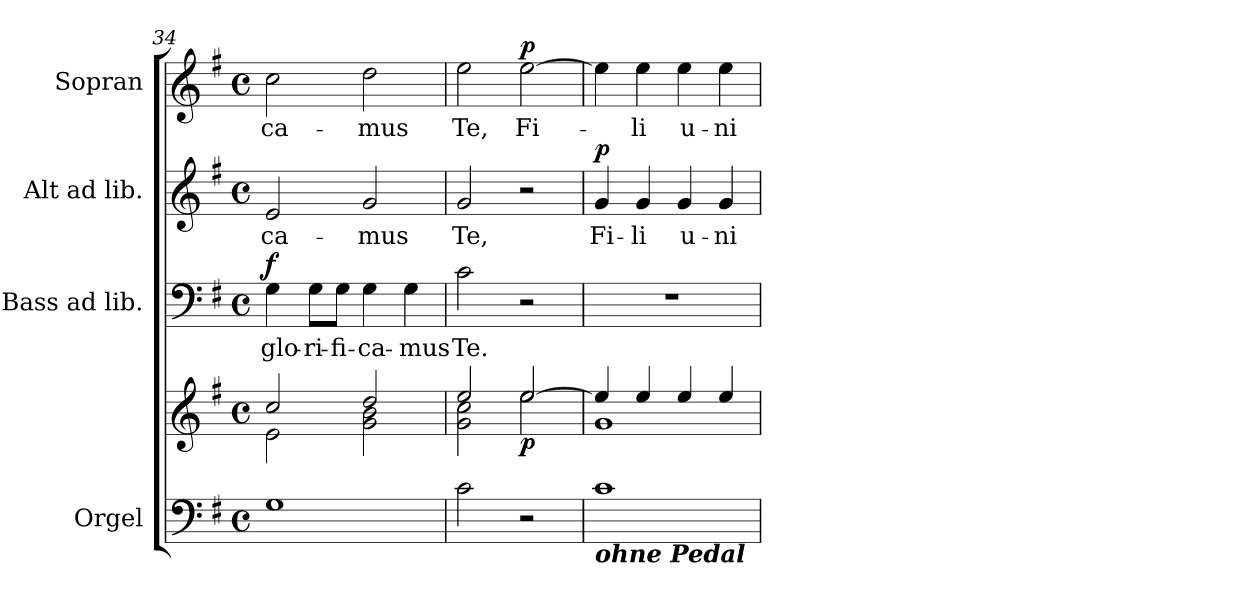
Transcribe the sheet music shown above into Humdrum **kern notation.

**kern	**kern	**dynam	**kern	**text	**dynam	**kern	**text	**dynam	**kern	**text	**dynam
*part4	*part4	*part4	*part3	*part3	*part3	*part2	*part2	*part2	*part1	*part1	*part1
*staff5	*staff4	*staff4/5	*staff3	*staff3	*staff3	*staff2	*staff2	*staff2	*staff1	*staff1	*staff1
*I"Orgel	*	*	*I"Bass ad lib.	*	*	*I"Alt ad lib.	*	*	*I"Sopran	*	*
*I'Org.	*	*	*I'B.	*	*	*I'A.	*	*	*I'S.	*	*
*clefF4	*clefG2	*	*clefF4	*	*	*clefG2	*	*	*clefG2	*	*
*k[f#]	*k[f#]	*	*k[f#]	*	*	*k[f#]	*	*	*k[f#]	*	*
*G:	*G:	*	*G:	*	*	*G:	*	*	*G:	*	*
*M4/4	*M4/4	*	*M4/4	*	*	*M4/4	*	*	*M4/4	*	*
*met(c)	*met(c)	*	*met(c)	*	*	*met(c)	*	*	*met(c)	*	*
=34	=34	=34	=34	=34	=34	=34	=34	=34	=34	=34	=34
*	*^	*	*	*	*	*	*	*	*	*	*
!	!	!	!	!	!LO:LY:b	!LO:DY:a	!	!LO:LY:b	!	!	!LO:LY:b	!
1G	2cc/	2e\	.	4G\	glo-	f	2e/	-ca-	.	2cc\	-ca-	.
!	!	!	!	!	!LO:LY:b	!	!	!	!	!	!	!
.	.	.	.	8G\L	-ri-	.	.	.	.	.	.	.
!	!	!	!	!	!LO:LY:b	!	!	!	!	!	!	!
.	.	.	.	8G\J	-fi-	.	.	.	.	.	.	.
!	!	!	!	!	!LO:LY:b	!	!	!LO:LY:b	!	!	!LO:LY:b	!
.	2dd/	2g\ 2b\	.	4G\	-ca-	.	2g/	-mus	.	2dd\	-mus	.
!	!	!	!	!	!LO:LY:b	!	!	!	!	!	!	!
.	.	.	.	4G\	-mus	.	.	.	.	.	.	.
=35	=35	=35	=35	=35	=35	=35	=35	=35	=35	=35	=35	=35
!	!	!	!	!	!LO:LY:b	!	!	!LO:LY:b	!	!	!LO:LY:b	!
2c\	2ee/	2g\ 2cc\	.	2c\	Te.	.	2g/	Te,	.	2ee\	Te,	.
!	!	!	!LO:DY:b	!	!	!	!	!	!	!	!LO:LY:b	!LO:DY:a
2r	[>2ee/	2ee\	p	2r	.	.	2r	.	.	[2ee\	Fi-	p
=36	=36	=36	=36	=36	=36	=36	=36	=36	=36	=36	=36	=36
!LO:TX:b:Bi:t=ohne Pedal	!	!	!	!	!	!	!	!	!	!	!	!
!	!	!	!	!	!	!	!	!LO:LY:b	!LO:DY:a	!	!	!
1c	4ee/]	1g	.	1r	.	.	4g/	Fi-	p	4ee\]	.	.
!	!	!	!	!	!	!	!	!LO:LY:b	!	!	!LO:LY:b	!
.	4ee/	.	.	.	.	.	4g/	-li	.	4ee\	-li	.
!	!	!	!	!	!	!	!	!LO:LY:b	!	!	!LO:LY:b	!
.	4ee/	.	.	.	.	.	4g/	u-	.	4ee\	u-	.
!	!	!	!	!	!	!	!	!LO:LY:b	!	!	!LO:LY:b	!
.	4ee/	.	.	.	.	.	4g/	-ni-	.	4ee\	-ni-	.
*	*v	*v	*	*	*	*	*	*	*	*	*	*
=	=	=	=	=	=	=	=	=	=	=	=
*-	*-	*-	*-	*-	*-	*-	*-	*-	*-	*-	*-
